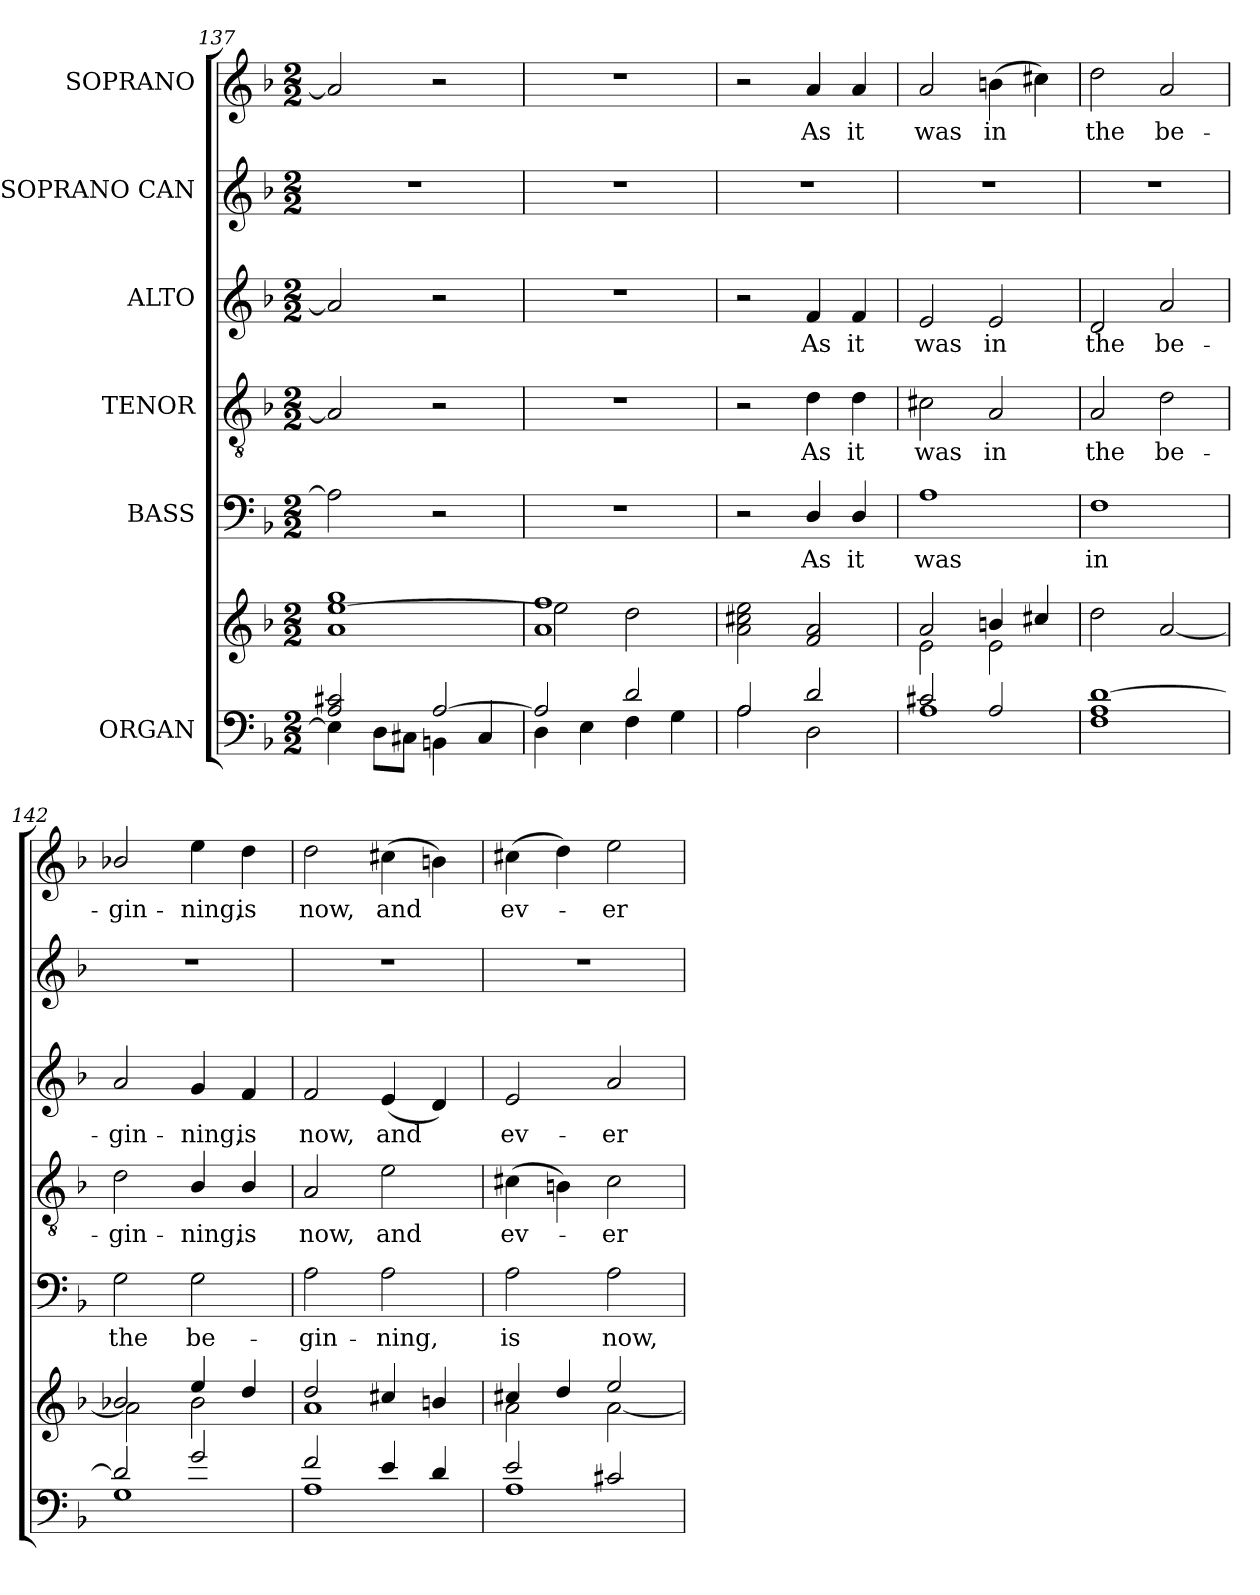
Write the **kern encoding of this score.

**kern	**kern	**kern	**text	**kern	**text	**kern	**text	**kern	**kern	**text
*part6	*part6	*part5	*part5	*part4	*part4	*part3	*part3	*part2	*part1	*part1
*staff7	*staff6	*staff5	*staff5	*staff4	*staff4	*staff3	*staff3	*staff2	*staff1	*staff1
*I"ORGAN	*	*I"BASS	*	*I"TENOR	*	*I"ALTO	*	*I"SOPRANO CAN	*I"SOPRANO	*
*clefF4	*clefG2	*clefF4	*	*clefGv2	*	*clefG2	*	*clefG2	*clefG2	*
*	*	*	*	*ITrd7c12	*	*	*	*	*	*
*k[b-]	*k[b-]	*k[b-]	*	*k[b-]	*	*k[b-]	*	*k[b-]	*k[b-]	*
*d:	*d:	*d:	*	*d:	*	*d:	*	*d:	*d:	*
*M2/2	*M2/2	*M2/2	*	*M2/2	*	*M2/2	*	*M2/2	*M2/2	*
=137	=137	=137	=137	=137	=137	=137	=137	=137	=137	=137
*^	*	*	*	*	*	*	*	*	*	*
2Ai/ 2c#Xi	4Ei\]	1ai [1eei 1ggi	2Ai\]	.	2AAi/]	.	2ai/]	.	1r	2ai/]	.
.	8Di\L	.	.	.	.	.	.	.	.	.	.
.	8C#Xi\J	.	.	.	.	.	.	.	.	.	.
[2Ai/	4BBni\	.	2r	.	2r	.	2r	.	.	2r	.
.	4C#i/	.	.	.	.	.	.	.	.	.	.
=138	=138	=138	=138	=138	=138	=138	=138	=138	=138	=138	=138
*	*	*^	*	*	*	*	*	*	*	*	*
2Ai/]	4Di\	1ai 1ffi	2eei\]	1r	.	1r	.	1r	.	1r	1r	.
.	4Ei\	.	.	.	.	.	.	.	.	.	.	.
2di/	4Fi\	.	2ddi\	.	.	.	.	.	.	.	.	.
.	4Gi\	.	.	.	.	.	.	.	.	.	.	.
*	*	*v	*v	*	*	*	*	*	*	*	*	*
!!LO:PB:g=z
=139	=139	=139	=139	=139	=139	=139	=139	=139	=139	=139	=139
2Ai/	2Ai\	2ai\ 2cc#Xi 2eei	2r	.	2r	.	2r	.	1r	2r	.
!	!	!	!	!LO:LY:b:color=#000000	!	!	!	!	!	!	!
!	!	!	!	!	!	!LO:LY:b:color=#000000	!	!	!	!	!
!	!	!	!	!	!	!	!	!LO:LY:b:color=#000000	!	!	!
!	!	!	!	!	!	!	!	!	!	!	!LO:LY:b:color=#000000
2di/	2Di\	2fi/ 2ai	4Di/	As	4Di\	As	4fi/	As	.	4ai/	As
!	!	!	!	!LO:LY:b:color=#000000	!	!	!	!	!	!	!
!	!	!	!	!	!	!LO:LY:b:color=#000000	!	!	!	!	!
!	!	!	!	!	!	!	!	!LO:LY:b:color=#000000	!	!	!
!	!	!	!	!	!	!	!	!	!	!	!LO:LY:b:color=#000000
.	.	.	4Di/	it	4Di\	it	4fi/	it	.	4ai/	it
=140	=140	=140	=140	=140	=140	=140	=140	=140	=140	=140	=140
*	*	*^	*	*	*	*	*	*	*	*	*
!	!	!	!	!	!LO:LY:b:color=#000000	!	!	!	!	!	!	!
!	!	!	!	!	!	!	!LO:LY:b:color=#000000	!	!	!	!	!
!	!	!	!	!	!	!	!	!	!LO:LY:b:color=#000000	!	!	!
!	!	!	!	!	!	!	!	!	!	!	!	!LO:LY:b:color=#000000
2c#Xi/	1Ai	2ai/	2ei\	1Ai	was	2C#Xi\	was	2ei/	was	1r	2ai/	was
!	!	!	!	!	!	!	!LO:LY:b:color=#000000	!	!	!	!	!
!	!	!	!	!	!	!	!	!	!LO:LY:b:color=#000000	!	!	!
!	!	!	!	!	!	!	!	!	!	!	!	!LO:LY:b:color=#000000
2Ai/	.	4bni/	2ei\	.	.	2AAi/	in	2ei/	in	.	(4bni\	in
.	.	4cc#Xi/	.	.	.	.	.	.	.	.	4cc#Xi\)	.
*v	*v	*	*	*	*	*	*	*	*	*	*	*
*	*v	*v	*	*	*	*	*	*	*	*	*
=141	=141	=141	=141	=141	=141	=141	=141	=141	=141	=141
!	!	!	!LO:LY:b:color=#000000	!	!	!	!	!	!	!
!	!	!	!	!	!LO:LY:b:color=#000000	!	!	!	!	!
!	!	!	!	!	!	!	!LO:LY:b:color=#000000	!	!	!
!	!	!	!	!	!	!	!	!	!	!LO:LY:b:color=#000000
1Fi 1Ai [1di	2ddi\	1Fi	in	2AAi/	the	2di/	the	1r	2ddi\	the
!	!	!	!	!	!LO:LY:b:color=#000000	!	!	!	!	!
!	!	!	!	!	!	!	!LO:LY:b:color=#000000	!	!	!
!	!	!	!	!	!	!	!	!	!	!LO:LY:b:color=#000000
.	[2ai/	.	.	2Di\	be-	2ai/	be-	.	2ai/	be-
=142	=142	=142	=142	=142	=142	=142	=142	=142	=142	=142
*^	*^	*	*	*	*	*	*	*	*	*
!	!	!	!	!	!LO:LY:b:color=#000000	!	!	!	!	!	!	!
!	!	!	!	!	!	!	!LO:LY:b:color=#000000	!	!	!	!	!
!	!	!	!	!	!	!	!	!	!LO:LY:b:color=#000000	!	!	!
!	!	!	!	!	!	!	!	!	!	!	!	!LO:LY:b:color=#000000
2di/]	1Gi	2b-Xi/	2ai\]	2Gi\	the	2Di\	-gin-	2ai/	-gin-	1r	2b-Xi/	-gin-
!	!	!	!	!	!LO:LY:b:color=#000000	!	!	!	!	!	!	!
!	!	!	!	!	!	!	!LO:LY:b:color=#000000	!	!	!	!	!
!	!	!	!	!	!	!	!	!	!LO:LY:b:color=#000000	!	!	!
!	!	!	!	!	!	!	!	!	!	!	!	!LO:LY:b:color=#000000
2gi/	.	4eei/	2b-i\	2Gi\	be-	4BB-i/	-ning,	4gi/	-ning,	.	4eei\	-ning,
!	!	!	!	!	!	!	!LO:LY:b:color=#000000	!	!	!	!	!
!	!	!	!	!	!	!	!	!	!LO:LY:b:color=#000000	!	!	!
!	!	!	!	!	!	!	!	!	!	!	!	!LO:LY:b:color=#000000
.	.	4ddi/	.	.	.	4BB-i/	is	4fi/	is	.	4ddi\	is
=143	=143	=143	=143	=143	=143	=143	=143	=143	=143	=143	=143	=143
!	!	!	!	!	!LO:LY:b:color=#000000	!	!	!	!	!	!	!
!	!	!	!	!	!	!	!LO:LY:b:color=#000000	!	!	!	!	!
!	!	!	!	!	!	!	!	!	!LO:LY:b:color=#000000	!	!	!
!	!	!	!	!	!	!	!	!	!	!	!	!LO:LY:b:color=#000000
2fi/	1Ai	2ddi/	1ai	2Ai\	-gin-	2AAi/	now,	2fi/	now,	1r	2ddi\	now,
!	!	!	!	!	!LO:LY:b:color=#000000	!	!	!	!	!	!	!
!	!	!	!	!	!	!	!LO:LY:b:color=#000000	!	!	!	!	!
!	!	!	!	!	!	!	!	!	!LO:LY:b:color=#000000	!	!	!
!	!	!	!	!	!	!	!	!	!	!	!	!LO:LY:b:color=#000000
4ei/	.	4cc#Xi/	.	2Ai\	-ning,	2Ei\	and	(4ei/	and	.	(4cc#Xi\	and
4di/	.	4bni/	.	.	.	.	.	4di/)	.	.	4bni\)	.
=144	=144	=144	=144	=144	=144	=144	=144	=144	=144	=144	=144	=144
!	!	!	!	!	!LO:LY:b:color=#000000	!	!	!	!	!	!	!
!	!	!	!	!	!	!	!LO:LY:b:color=#000000	!	!	!	!	!
!	!	!	!	!	!	!	!	!	!LO:LY:b:color=#000000	!	!	!
!	!	!	!	!	!	!	!	!	!	!	!	!LO:LY:b:color=#000000
2ei/	1Ai	4cc#Xi/	2ai\	2Ai\	is	(4C#Xi\	ev-	2ei/	ev-	1r	(4cc#Xi\	ev-
.	.	4ddi/	.	.	.	4BBni\)	.	.	.	.	4ddi\)	.
!	!	!	!	!	!LO:LY:b:color=#000000	!	!	!	!	!	!	!
!	!	!	!	!	!	!	!LO:LY:b:color=#000000	!	!	!	!	!
!	!	!	!	!	!	!	!	!	!LO:LY:b:color=#000000	!	!	!
!	!	!	!	!	!	!	!	!	!	!	!	!LO:LY:b:color=#000000
2c#Xi/	.	2eei/	[2ai\	2Ai\	now,	2C#i\	-er	2ai/	-er	.	2eei\	-er
*v	*v	*	*	*	*	*	*	*	*	*	*	*
*	*v	*v	*	*	*	*	*	*	*	*	*
=	=	=	=	=	=	=	=	=	=	=
*-	*-	*-	*-	*-	*-	*-	*-	*-	*-	*-
